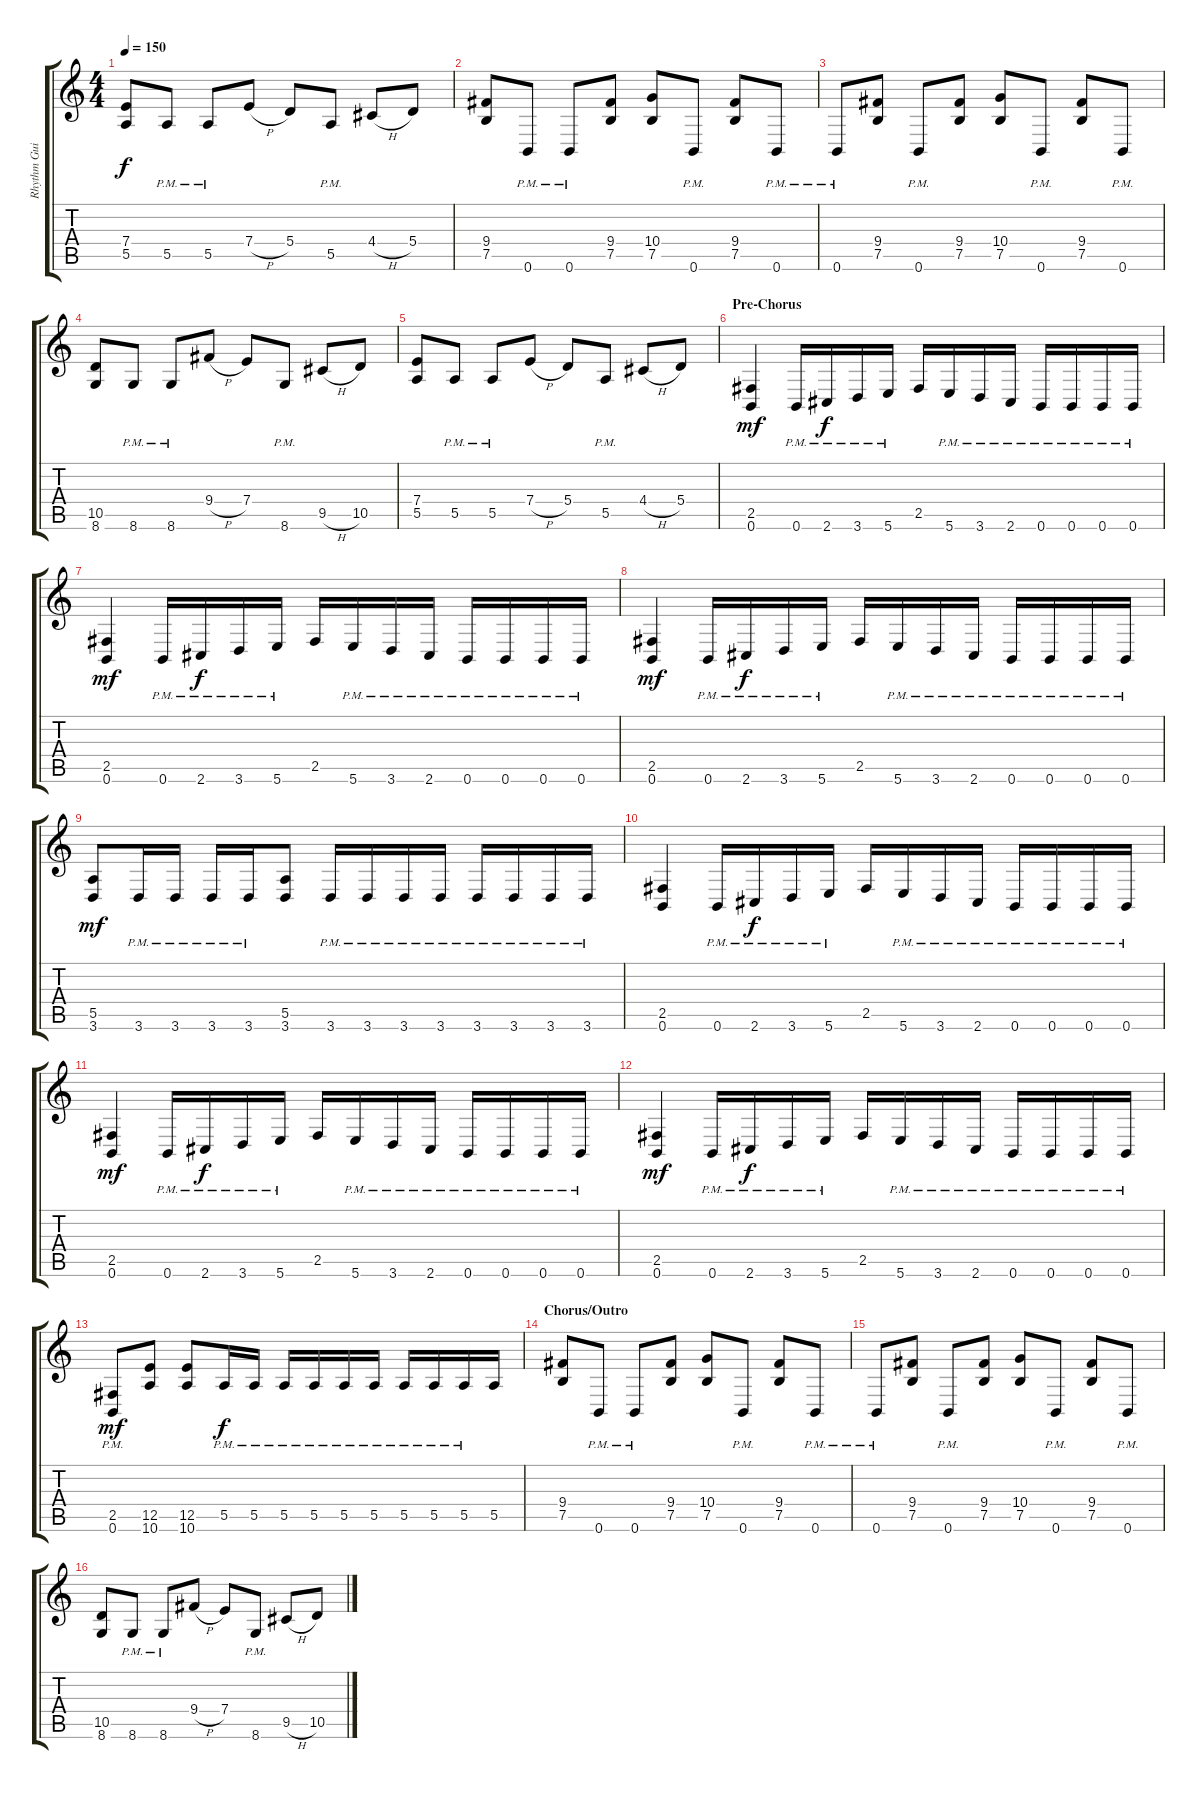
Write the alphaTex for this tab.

\track ("Rhythm Guitar" "Rhythm Gui") {instrument distortionguitar}
\staff {score tabs}
\tuning (B3 Gb3 D3 A2 E2 B1) {hide}
\ts (4 4)
\tempo 150
\clef g2
\ks c
(7.4 5.5).8{dy f} 5.5{pm}.8 5.5{pm}.8 7.4{h}.8 5.4.8 5.5{pm}.8 4.4{h}.8 5.4.8 |
(9.4 7.5).8 0.6{pm}.8 0.6{pm}.8 (9.4 7.5).8 (10.4 7.5).8 0.6{pm}.8 (9.4 7.5).8 0.6{pm}.8 |
0.6{pm}.8 (9.4 7.5).8 0.6{pm}.8 (9.4 7.5).8 (10.4 7.5).8 0.6{pm}.8 (9.4 7.5).8 0.6{pm}.8 |
(10.5 8.6).8 8.6{pm}.8 8.6{pm}.8 9.4{h}.8 7.4.8 8.6{pm}.8 9.5{h}.8 10.5.8 |
(7.4 5.5).8 5.5{pm}.8 5.5{pm}.8 7.4{h}.8 5.4.8 5.5{pm}.8 4.4{h}.8 5.4.8 |
\section ("" "Pre-Chorus")
(2.5 0.6).4{dy mf} 0.6{pm}.16 2.6{pm}.16{dy f} 3.6{pm}.16 5.6{pm}.16 2.5.16 5.6{pm}.16 3.6{pm}.16 2.6{pm}.16 0.6{pm}.16 0.6{pm}.16 0.6{pm}.16 0.6{pm}.16 |
(2.5 0.6).4{dy mf} 0.6{pm}.16 2.6{pm}.16{dy f} 3.6{pm}.16 5.6{pm}.16 2.5.16 5.6{pm}.16 3.6{pm}.16 2.6{pm}.16 0.6{pm}.16 0.6{pm}.16 0.6{pm}.16 0.6{pm}.16 |
(2.5 0.6).4{dy mf} 0.6{pm}.16 2.6{pm}.16{dy f} 3.6{pm}.16 5.6{pm}.16 2.5.16 5.6{pm}.16 3.6{pm}.16 2.6{pm}.16 0.6{pm}.16 0.6{pm}.16 0.6{pm}.16 0.6{pm}.16 |
(5.5 3.6).8{dy mf} 3.6{pm}.16 3.6{pm}.16 3.6{pm}.16 3.6{pm}.16 (5.5 3.6).8 3.6{pm}.16 3.6{pm}.16 3.6{pm}.16 3.6{pm}.16 3.6{pm}.16 3.6{pm}.16 3.6{pm}.16 3.6{pm}.16 |
(2.5 0.6).4 0.6{pm}.16 2.6{pm}.16{dy f} 3.6{pm}.16 5.6{pm}.16 2.5.16 5.6{pm}.16 3.6{pm}.16 2.6{pm}.16 0.6{pm}.16 0.6{pm}.16 0.6{pm}.16 0.6{pm}.16 |
(2.5 0.6).4{dy mf} 0.6{pm}.16 2.6{pm}.16{dy f} 3.6{pm}.16 5.6{pm}.16 2.5.16 5.6{pm}.16 3.6{pm}.16 2.6{pm}.16 0.6{pm}.16 0.6{pm}.16 0.6{pm}.16 0.6{pm}.16 |
(2.5 0.6).4{dy mf} 0.6{pm}.16 2.6{pm}.16{dy f} 3.6{pm}.16 5.6{pm}.16 2.5.16 5.6{pm}.16 3.6{pm}.16 2.6{pm}.16 0.6{pm}.16 0.6{pm}.16 0.6{pm}.16 0.6{pm}.16 |
(2.5{pm} 0.6{pm}).8{dy mf} (12.5 10.6).8 (12.5 10.6).8 5.5{pm}.16{dy f} 5.5{pm}.16 5.5{pm}.16 5.5{pm}.16 5.5{pm}.16 5.5{pm}.16 5.5{pm}.16 5.5{pm}.16 5.5{pm}.16 5.5.16 |
\section ("" "Chorus/Outro")
(9.4 7.5).8 0.6{pm}.8 0.6{pm}.8 (9.4 7.5).8 (10.4 7.5).8 0.6{pm}.8 (9.4 7.5).8 0.6{pm}.8 |
0.6{pm}.8 (9.4 7.5).8 0.6{pm}.8 (9.4 7.5).8 (10.4 7.5).8 0.6{pm}.8 (9.4 7.5).8 0.6{pm}.8 |
(10.5 8.6).8 8.6{pm}.8 8.6{pm}.8 9.4{h}.8 7.4.8 8.6{pm}.8 9.5{h}.8 10.5.8
